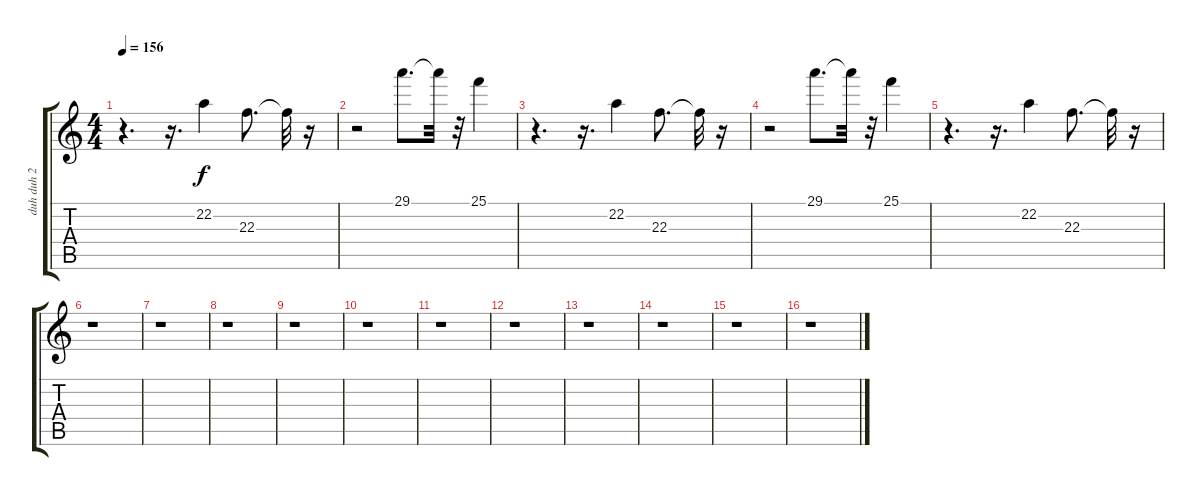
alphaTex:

\track ("duh duh 2" "duh duh 2") {instrument shakuhachi}
\staff {score tabs}
\tuning (E4 B3 G3 D3 A2 E2) {hide}
\ts (4 4)
\tempo 156
\clef g2
\ks c
r.4{d dy f} r.16{d} 22.2.4 22.3.8{d} 22.3{t}.32 r.16 |
r.2 29.1.8{d} 29.1{t}.32 r.32 25.1.4 |
r.4{d} r.16{d} 22.2.4 22.3.8{d} 22.3{t}.32 r.16 |
r.2 29.1.8{d} 29.1{t}.32 r.32 25.1.4 |
r.4{d} r.16{d} 22.2.4 22.3.8{d} 22.3{t}.32 r.16 |
r.1 |
r.1 |
r.1 |
r.1 |
r.1 |
r.1 |
r.1 |
r.1 |
r.1 |
r.1 |
r.1
